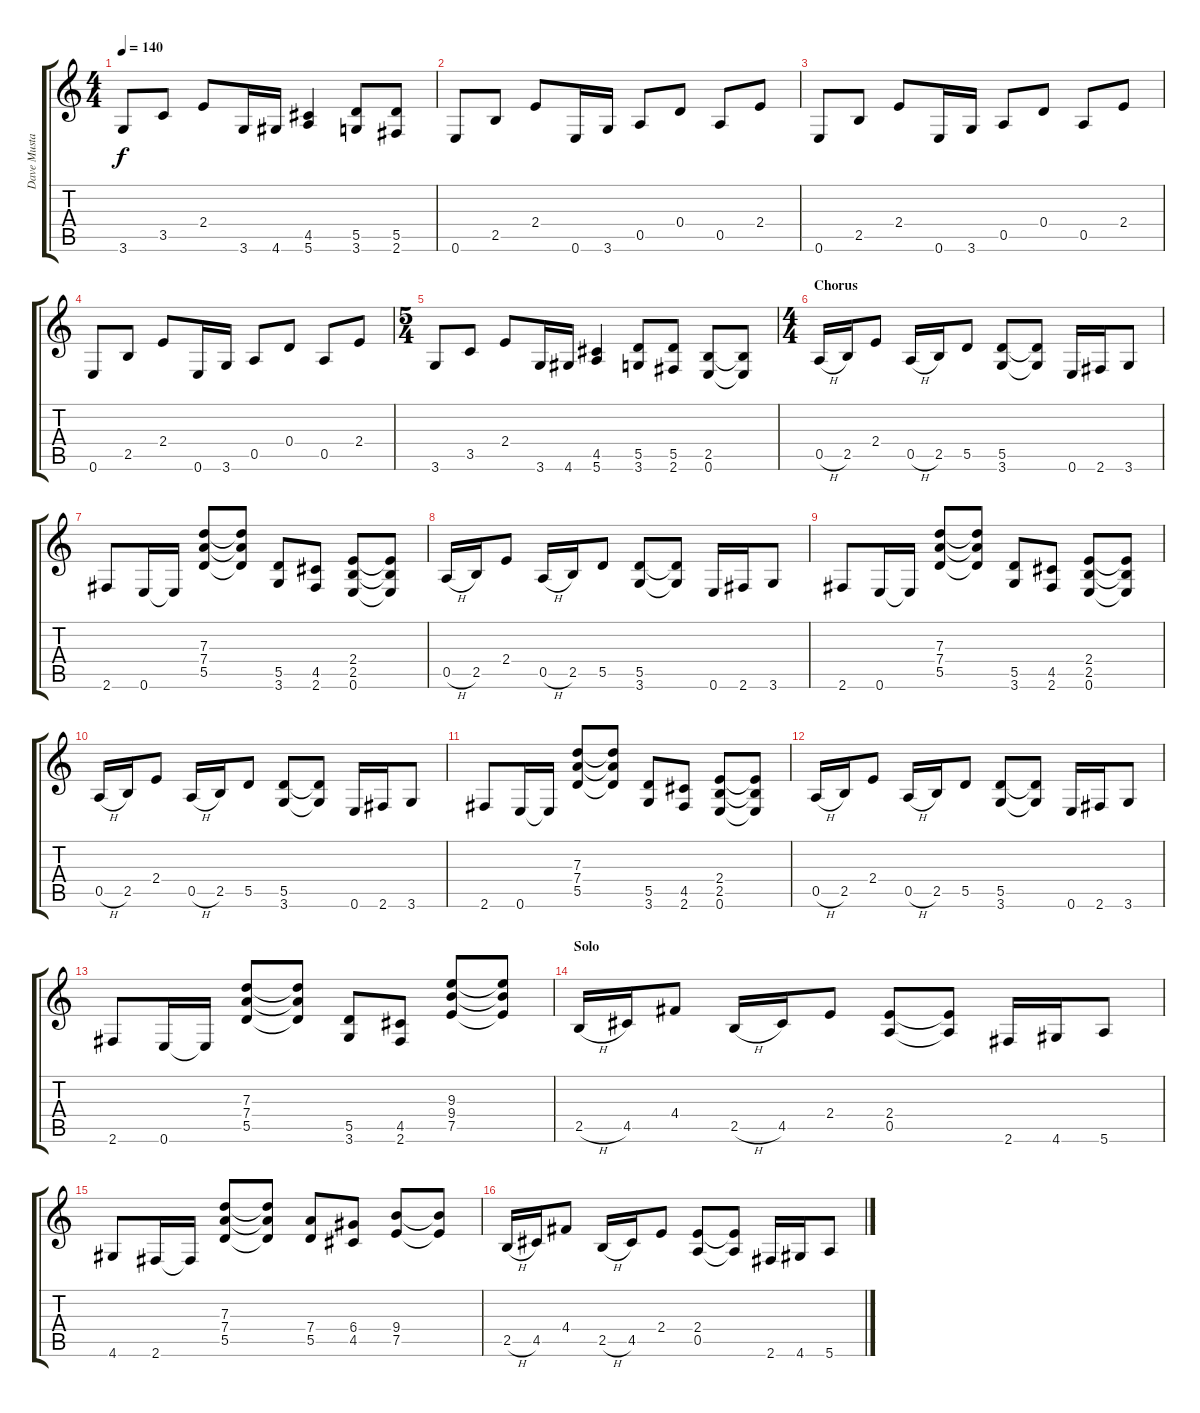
\track ("Dave Mustaine" "Dave Musta") {instrument distortionguitar}
\staff {score tabs}
\tuning (E4 B3 G3 D3 A2 E2) {hide}
\ts (4 4)
\tempo 140
\clef g2
\ks c
3.6.8{dy f instrument distortionguitar} 3.5.8 2.4.8 3.6.16 4.6.16 (4.5 5.6).4 (5.5 3.6).8 (5.5 2.6).8 |
0.6.8{instrument distortionguitar} 2.5.8 2.4.8 0.6.16 3.6.16 0.5.8 0.4.8 0.5.8 2.4.8 |
0.6.8{instrument distortionguitar} 2.5.8 2.4.8 0.6.16 3.6.16 0.5.8 0.4.8 0.5.8 2.4.8 |
0.6.8{instrument distortionguitar} 2.5.8 2.4.8 0.6.16 3.6.16 0.5.8 0.4.8 0.5.8 2.4.8 |
\ts (5 4)
3.6.8{instrument distortionguitar} 3.5.8 2.4.8 3.6.16 4.6.16 (4.5 5.6).4 (5.5 3.6).8 (5.5 2.6).8 (2.5 0.6).8 (2.5{t} 0.6{t}).8 |
\ts (4 4)
\section ("" "Chorus")
0.5{h}.16 2.5.16 2.4.8 0.5{h}.16 2.5.16 5.5.8 (5.5 3.6).8 (5.5{t} 3.6{t}).8 0.6.16 2.6.16 3.6.8 |
2.6.8 0.6.16 0.6{t}.16 (7.3 7.4 5.5).8 (7.3{t} 7.4{t} 5.5{t}).8 (5.5 3.6).8 (4.5 2.6).8 (2.4 2.5 0.6).8 (2.4{t} 2.5{t} 0.6{t}).8 |
0.5{h}.16 2.5.16 2.4.8 0.5{h}.16 2.5.16 5.5.8 (5.5 3.6).8 (5.5{t} 3.6{t}).8 0.6.16 2.6.16 3.6.8 |
2.6.8 0.6.16 0.6{t}.16 (7.3 7.4 5.5).8 (7.3{t} 7.4{t} 5.5{t}).8 (5.5 3.6).8 (4.5 2.6).8 (2.4 2.5 0.6).8 (2.4{t} 2.5{t} 0.6{t}).8 |
0.5{h}.16 2.5.16 2.4.8 0.5{h}.16 2.5.16 5.5.8 (5.5 3.6).8 (5.5{t} 3.6{t}).8 0.6.16 2.6.16 3.6.8 |
2.6.8 0.6.16 0.6{t}.16 (7.3 7.4 5.5).8 (7.3{t} 7.4{t} 5.5{t}).8 (5.5 3.6).8 (4.5 2.6).8 (2.4 2.5 0.6).8 (2.4{t} 2.5{t} 0.6{t}).8 |
0.5{h}.16 2.5.16 2.4.8 0.5{h}.16 2.5.16 5.5.8 (5.5 3.6).8 (5.5{t} 3.6{t}).8 0.6.16 2.6.16 3.6.8 |
2.6.8 0.6.16 0.6{t}.16 (7.3 7.4 5.5).8 (7.3{t} 7.4{t} 5.5{t}).8 (5.5 3.6).8 (4.5 2.6).8 (9.3 9.4 7.5).8 (9.3{t} 9.4{t} 7.5{t}).8 |
\section ("" "Solo")
2.5{h}.16 4.5.16 4.4.8 2.5{h}.16 4.5.16 2.4.8 (2.4 0.5).8 (2.4{t} 0.5{t}).8 2.6.16 4.6.16 5.6.8 |
4.6.8 2.6.16 2.6{t}.16 (7.3 7.4 5.5).8 (7.3{t} 7.4{t} 5.5{t}).8 (7.4 5.5).8 (6.4 4.5).8 (9.4 7.5).8 (9.4{t} 7.5{t}).8 |
2.5{h}.16 4.5.16 4.4.8 2.5{h}.16 4.5.16 2.4.8 (2.4 0.5).8 (2.4{t} 0.5{t}).8 2.6.16 4.6.16 5.6.8
